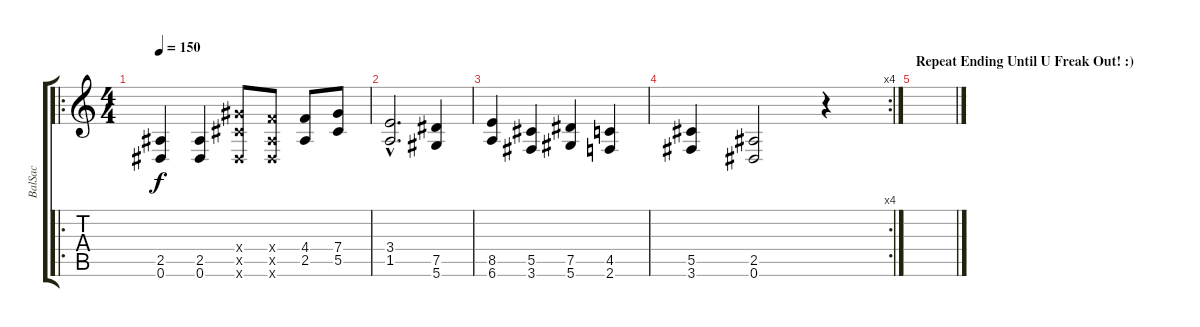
\track ("BalSac" "BalSac") {instrument distortionguitar}
\staff {score tabs}
\tuning (Eb4 Bb3 Gb3 Db3 Ab2 Eb2) {hide}
\ro
\ts (4 4)
\tempo 150
\clef g2
\ks c
(2.5 0.6).4{dy f} (2.5 0.6).4 (7.4{x} 5.5{x} 0.6{x}).8 (4.4{x} 2.5{x} 0.6{x}).8 (4.4 2.5).8 (7.4 5.5).8 |
(3.4{hac} 1.5{hac}).2{d} (7.5 5.6).4 |
(8.5 6.6).4 (5.5 3.6).4 (7.5 5.6).4 (4.5 2.6).4 |
\rc 4
(5.5 3.6).4 (2.5 0.6).2 r.4 |
\section ("" "Repeat Ending Until U Freak Out! :)")
